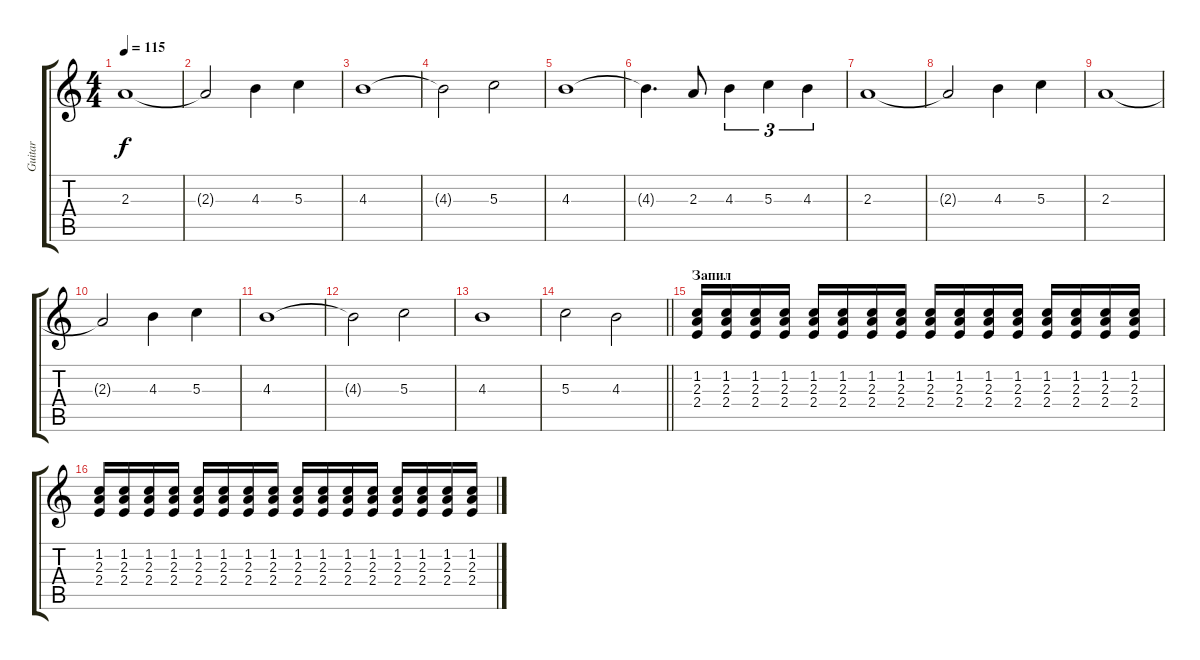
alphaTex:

\track ("Guitar" "Guitar") {instrument electricguitarclean}
\staff {score tabs}
\tuning (E4 B3 G3 D3 A2 E2) {hide}
\ts (4 4)
\tempo 115
\clef g2
\ks c
2.3.1{dy f} |
2.3{t}.2 4.3.4 5.3.4 |
4.3.1 |
4.3{t}.2 5.3.2 |
4.3.1 |
4.3{t}.4{d} 2.3.8 4.3.4{tu (3 2)} 5.3.4{tu (3 2)} 4.3.4{tu (3 2)} |
2.3.1 |
2.3{t}.2 4.3.4 5.3.4 |
2.3.1 |
2.3{t}.2 4.3.4 5.3.4 |
4.3.1 |
4.3{t}.2 5.3.2 |
4.3.1 |
\barLineRight lightlight
5.3.2 4.3.2 |
\section ("" "Запил")
(1.2 2.3 2.4).16 (1.2 2.3 2.4).16 (1.2 2.3 2.4).16 (1.2 2.3 2.4).16 (1.2 2.3 2.4).16 (1.2 2.3 2.4).16 (1.2 2.3 2.4).16 (1.2 2.3 2.4).16 (1.2 2.3 2.4).16 (1.2 2.3 2.4).16 (1.2 2.3 2.4).16 (1.2 2.3 2.4).16 (1.2 2.3 2.4).16 (1.2 2.3 2.4).16 (1.2 2.3 2.4).16 (1.2 2.3 2.4).16 |
(1.2 2.3 2.4).16 (1.2 2.3 2.4).16 (1.2 2.3 2.4).16 (1.2 2.3 2.4).16 (1.2 2.3 2.4).16 (1.2 2.3 2.4).16 (1.2 2.3 2.4).16 (1.2 2.3 2.4).16 (1.2 2.3 2.4).16 (1.2 2.3 2.4).16 (1.2 2.3 2.4).16 (1.2 2.3 2.4).16 (1.2 2.3 2.4).16 (1.2 2.3 2.4).16 (1.2 2.3 2.4).16 (1.2 2.3 2.4).16
